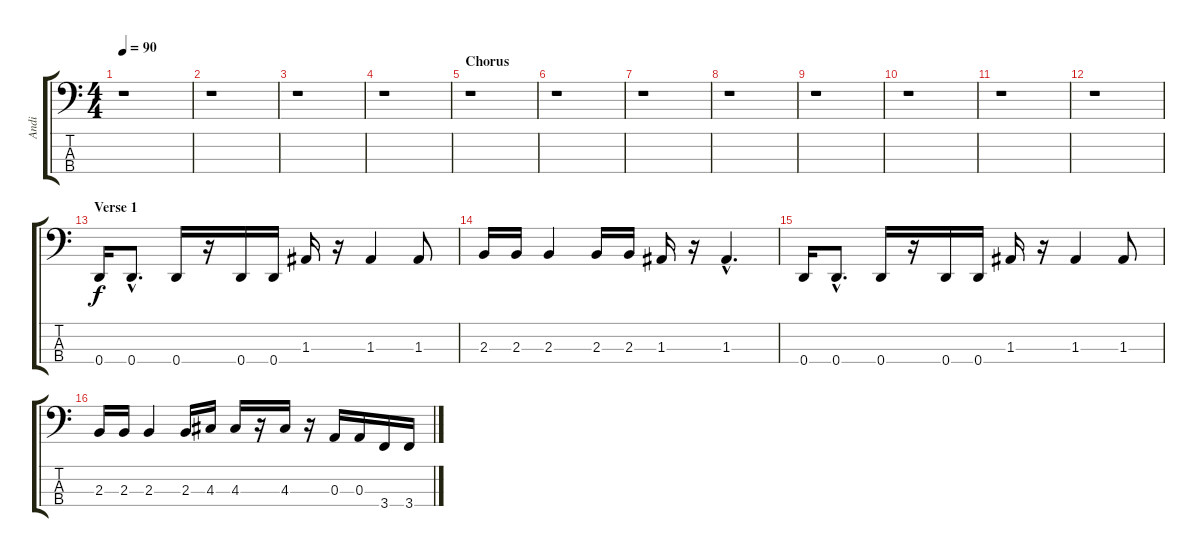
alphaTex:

\track ("Andi" "Andi") {instrument electricbassfinger}
\staff {score tabs}
\tuning (G2 D2 A1 D1) {hide}
\ts (4 4)
\tempo 90
\clef f4
\ks c
r.1{dy f} |
r.1 |
r.1 |
r.1 |
\section ("" "Chorus")
r.1 |
r.1 |
r.1 |
r.1 |
r.1 |
r.1 |
r.1 |
r.1 |
\section ("" "Verse 1")
0.4.16 0.4{hac}.8{d} 0.4.16 r.16 0.4.16 0.4.16 1.3.16 r.16 1.3.4 1.3.8 |
2.3.16 2.3.16 2.3.4 2.3.16 2.3.16 1.3.16 r.16 1.3{hac}.4{d} |
0.4.16 0.4{hac}.8{d} 0.4.16 r.16 0.4.16 0.4.16 1.3.16 r.16 1.3.4 1.3.8 |
2.3.16 2.3.16 2.3.4 2.3.16 4.3.16 4.3.16 r.16 4.3.16 r.16 0.3.16 0.3.16 3.4.16 3.4.16
